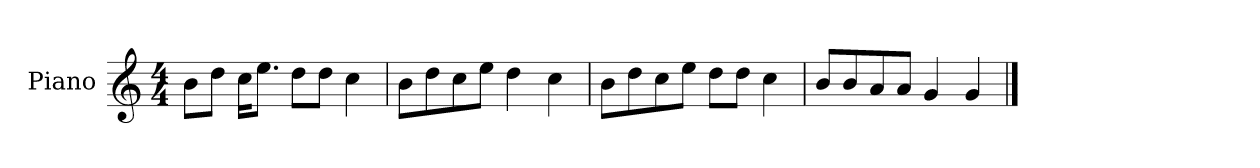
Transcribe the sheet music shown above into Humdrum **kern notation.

**kern
*part1
*staff1
*I"Piano
*I'P-no
*clefG2
*k[]
*M4/4
*MM90
=1
8b\L
8dd\J
16cc\KL
8.ee\J
8dd\L
8dd\J
4cc\
=2
8b\L
8dd\
8cc\
8ee\J
4dd\
4cc\
=3
8b\L
8dd\
8cc\
8ee\J
8dd\L
8dd\J
4cc\
=4
8b/L
8b/
8a/
8a/J
4g/
4g/
==
*-
